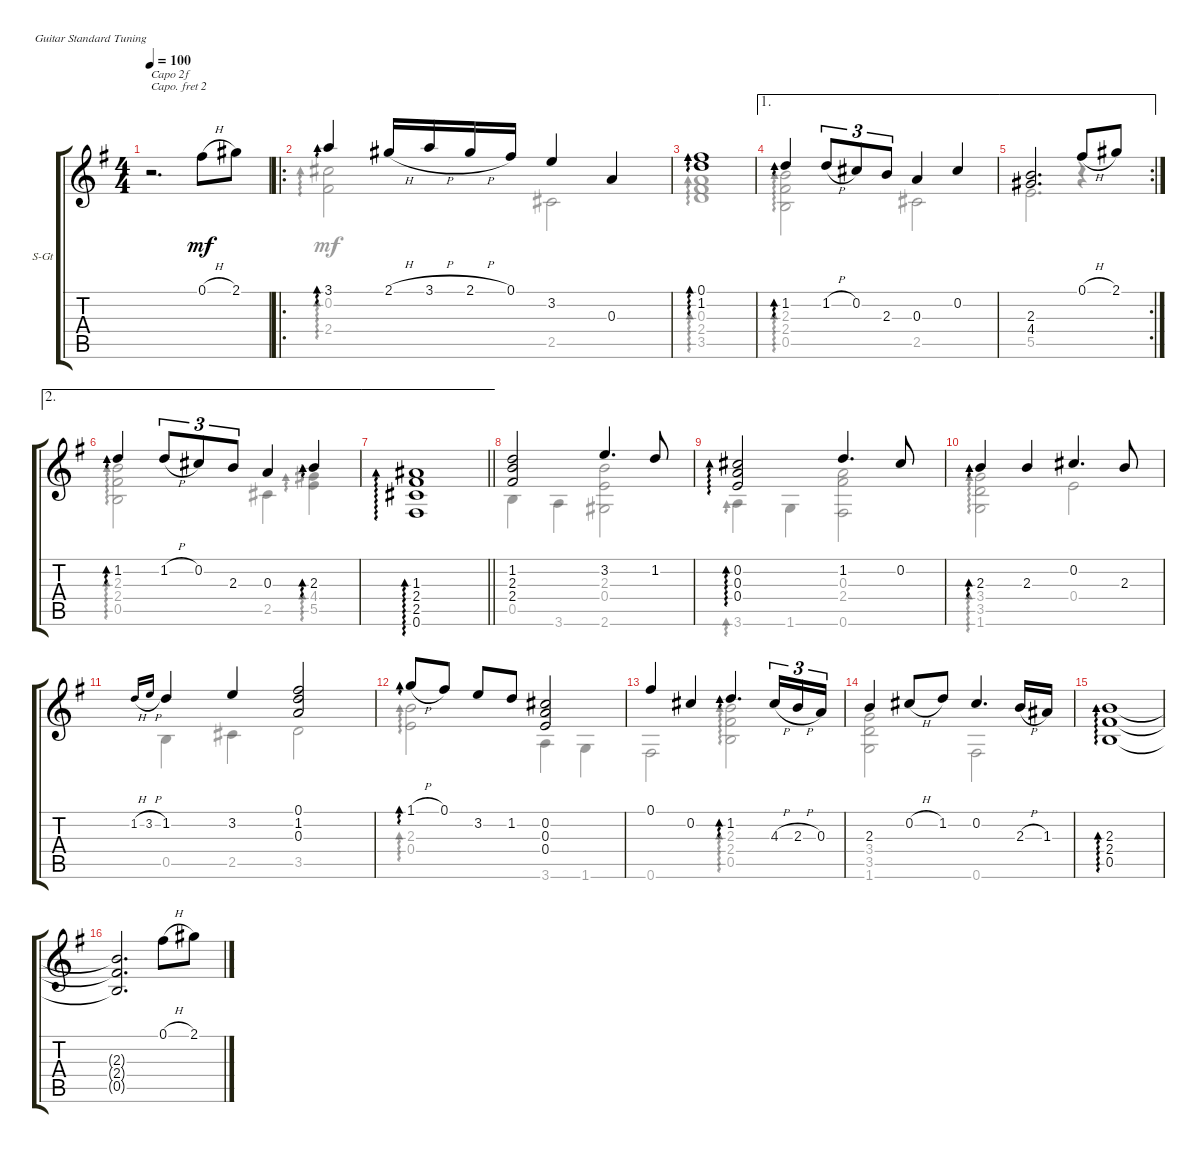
\bracketExtendMode groupsimilarinstruments
\firstSystemTrackNameOrientation horizontal
\otherSystemsTrackNameOrientation horizontal
\track ("Acoustic guitar" "S-Gt") {instrument acousticguitarsteel}
\staff {score tabs}
\capo 2
\tuning (E4 B3 G3 D3 A2 E2)
\voice
\ts (4 4)
\tempo 100
\clef g2
\ks g
r.2{d txt "Capo 2f" dy mf instrument acousticguitarsteel} 0.1{h}.8 2.1.8 |
\ro
3.1.4{ad 240} 2.1{h}.16 3.1{h}.16 2.1{h}.16 0.1.16 3.2.4 0.3.4 |
(0.1 1.2).1{ad 240} |
\ae 1
1.2.4{ad 240} 1.2{h}.8{tu (3 2)} 0.2.8{tu (3 2)} 2.3.8{tu (3 2)} 0.3.4 0.2.4 |
\ae 1
\rc 2
(2.3 4.4).2{d} 0.1{h}.8 2.1.8 |
\ae 2
1.2.4{ad 0} 1.2{h}.8{tu (3 2)} 0.2.8{tu (3 2)} 2.3.8{tu (3 2)} 0.3.4 2.3.4{ad 240} |
\ae 2
\barLineRight lightlight
(1.3 2.4 2.5 0.6).1{ad 240} |
(1.2 2.3 2.4).2 3.2.4{d} 1.2.8 |
(0.2 0.3 0.4).2{ad 0} 1.2.4{d} 0.2.8 |
2.3.4{ad 0} 2.3.4 0.2.4{d} 2.3.8 |
\scale
0.336266 1.2{h}.16{gr onbeat} 3.2{h}.16{gr onbeat} 1.2.4 3.2.4 (0.1 1.2 0.3).2 |
\scale
0.297143 1.1{h}.8{ad 0} 0.1.8 3.2.8 1.2.8 (0.2 0.3 0.4).2 |
\scale
0.36728 0.1.4 0.2.4 1.2.4{d ad 240} 4.3{h}.16{tu (3 2)} 2.3{h}.16{tu (3 2)} 0.3.16{tu (3 2)} |
2.3.4 0.2{h}.8 1.2.8 0.2.4{d} 2.3{h}.16 1.3.16 |
(2.3 0.5 2.4).1{ad 0} |
(2.3{t} 0.5{t} 2.4{t}).2{d} 0.1{h}.8 2.1.8
\voice
\clef g2
\ottava regular
\simile none
\ks g
|
(0.2 2.4).2{ad 240} 2.5.2 |
(0.3 2.4 3.5).1{ad 0} |
(2.3 2.4 0.5).2{ad 240} 2.5.2 |
5.5.2{d} r.4 |
(2.3 2.4 0.5).2{ad 0 dy mf} 2.5.4 (4.4 5.5).4{ad 240} |
\barLineRight lightlight
|
0.5.4 3.6.4 (2.3 0.4 2.6).2 |
3.6.4{ad 0} 1.6.4 (0.3 2.4 0.6).2 |
(3.4 3.5 1.6).2{ad 0} 0.4.2 |
\scale
0.336266 0.5.4 2.5.4 3.5.2 |
\scale
0.297143 (2.3 0.4).2{ad 0} 3.6.4 1.6.4 |
\scale
0.36728 0.6.2 (2.4 0.5 2.3).2{ad 0} |
(3.4 3.5 1.6).2 0.6.2 |
|
